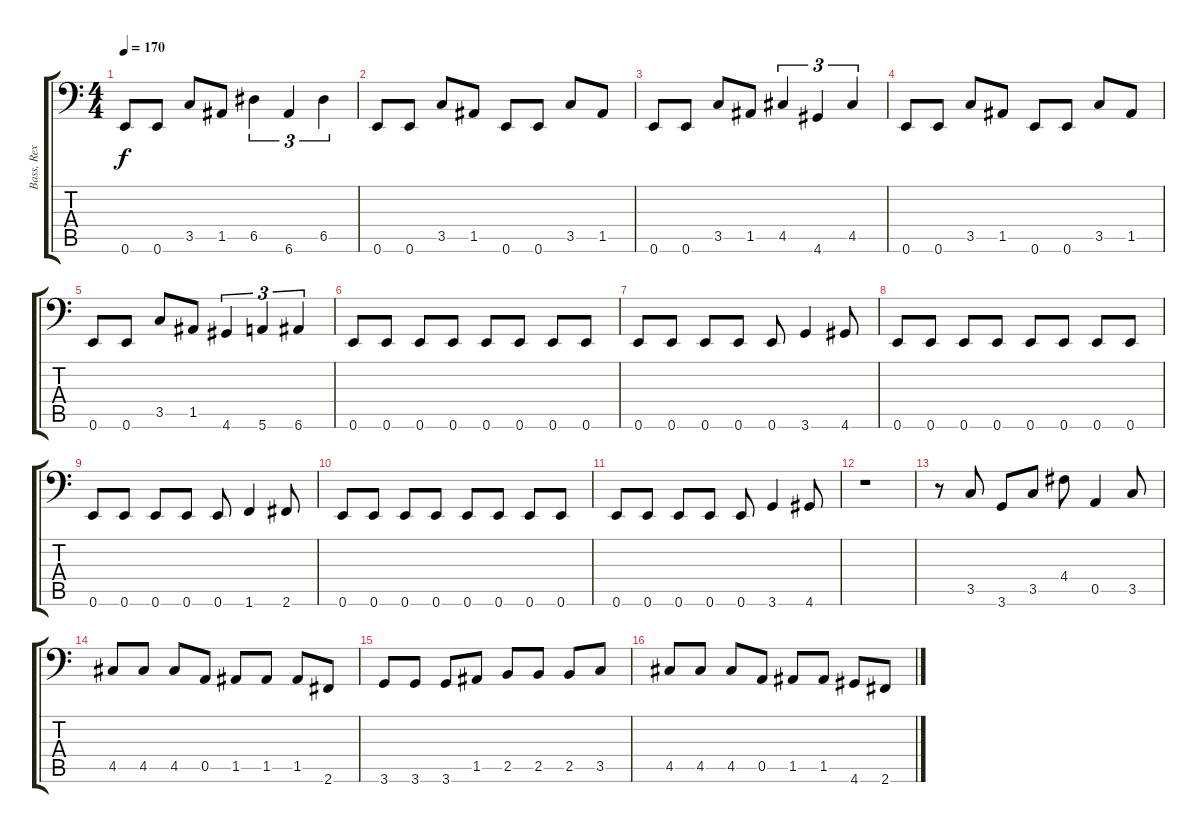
\track ("Bass, Rex" "Bass, Rex") {instrument electricbasspick}
\staff {score tabs}
\tuning (E3 B2 G2 D2 A1 E1) {hide}
\ts (4 4)
\tempo 170
\clef f4
\ks c
0.6.8{dy f} 0.6.8 3.5.8 1.5.8 6.5.4{tu (3 2)} 6.6.4{tu (3 2)} 6.5.4{tu (3 2)} |
0.6.8 0.6.8 3.5.8 1.5.8 0.6.8 0.6.8 3.5.8 1.5.8 |
0.6.8 0.6.8 3.5.8 1.5.8 4.5.4{tu (3 2)} 4.6.4{tu (3 2)} 4.5.4{tu (3 2)} |
0.6.8 0.6.8 3.5.8 1.5.8 0.6.8 0.6.8 3.5.8 1.5.8 |
0.6.8 0.6.8 3.5.8 1.5.8 4.6.4{tu (3 2)} 5.6.4{tu (3 2)} 6.6.4{tu (3 2)} |
0.6.8 0.6.8 0.6.8 0.6.8 0.6.8 0.6.8 0.6.8 0.6.8 |
0.6.8 0.6.8 0.6.8 0.6.8 0.6.8 3.6.4 4.6.8 |
0.6.8 0.6.8 0.6.8 0.6.8 0.6.8 0.6.8 0.6.8 0.6.8 |
0.6.8 0.6.8 0.6.8 0.6.8 0.6.8 1.6.4 2.6.8 |
0.6.8 0.6.8 0.6.8 0.6.8 0.6.8 0.6.8 0.6.8 0.6.8 |
0.6.8 0.6.8 0.6.8 0.6.8 0.6.8 3.6.4 4.6.8 |
r.1 |
r.8 3.5.8 3.6.8 3.5.8 4.4.8 0.5.4 3.5.8 |
4.5.8 4.5.8 4.5.8 0.5.8 1.5.8 1.5.8 1.5.8 2.6.8 |
3.6.8 3.6.8 3.6.8 1.5.8 2.5.8 2.5.8 2.5.8 3.5.8 |
4.5.8 4.5.8 4.5.8 0.5.8 1.5.8 1.5.8 4.6.8 2.6.8
